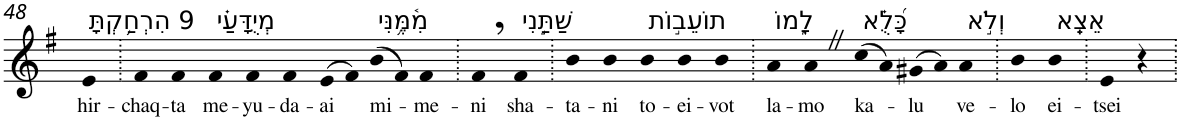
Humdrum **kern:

**kern	**text
*part1	*part1
*staff1	*staff1
*I"Piano	*
*I'Pno	*
!!LO:PB:g=z
*clefG2	*
*k[f#]	*
*G:	*
=48	=48
!LO:TX:a:t=9 הִרְחַ֥קְתָּ	!
!	!LO:LY:b
4e	hir-
=49.	=49.
!	!LO:LY:b
4f#	-chaq-
!	!LO:LY:b
4f#	-ta
!LO:TX:a:t=מְיֻדָּעַ֗י	!
!	!LO:LY:b
4f#	me-
!	!LO:LY:b
4f#	-yu-
!	!LO:LY:b
4f#	-da-
!	!LO:LY:b
(>8e	-ai
8f#)	.
!LO:TX:a:t=מִ֫מֶּ֥נִּי	!
!	!LO:LY:b
(>8b	mi-
8f#)	.
!	!LO:LY:b
4f#	-me-
=50.	=50.
!	!LO:LY:b
4f#,	-ni
!LO:TX:a:t=שַׁתַּ֣נִי	!
!	!LO:LY:b
4f#	sha-
=51.	=51.
!	!LO:LY:b
4b	-ta-
!	!LO:LY:b
4b	-ni
!LO:TX:a:t=תוֹעֵב֣וֹת	!
!	!LO:LY:b
4b	to-
!	!LO:LY:b
4b	-ei-
!	!LO:LY:b
4b	-vot
=52.	=52.
!LO:TX:a:t=לָ֑מוֹ	!
!	!LO:LY:b
4a	la-
!	!LO:LY:b
4aZ	-mo
!LO:TX:a:t=כָּ֝לֻ֗א	!
!	!LO:LY:b
(>8cc	ka-
8a)	.
!	!LO:LY:b
(>8g#X	-lu
8a)	.
!LO:TX:a:t=וְלֹ֣א	!
!	!LO:LY:b
4a	ve-
=53.	=53.
!	!LO:LY:b
4b	-lo
!LO:TX:a:t=אֵצֵֽא	!
!	!LO:LY:b
4b	ei-
=54.	=54.
!	!LO:LY:b
4e	-tsei
4r	.
=.	=.
*-	*-
